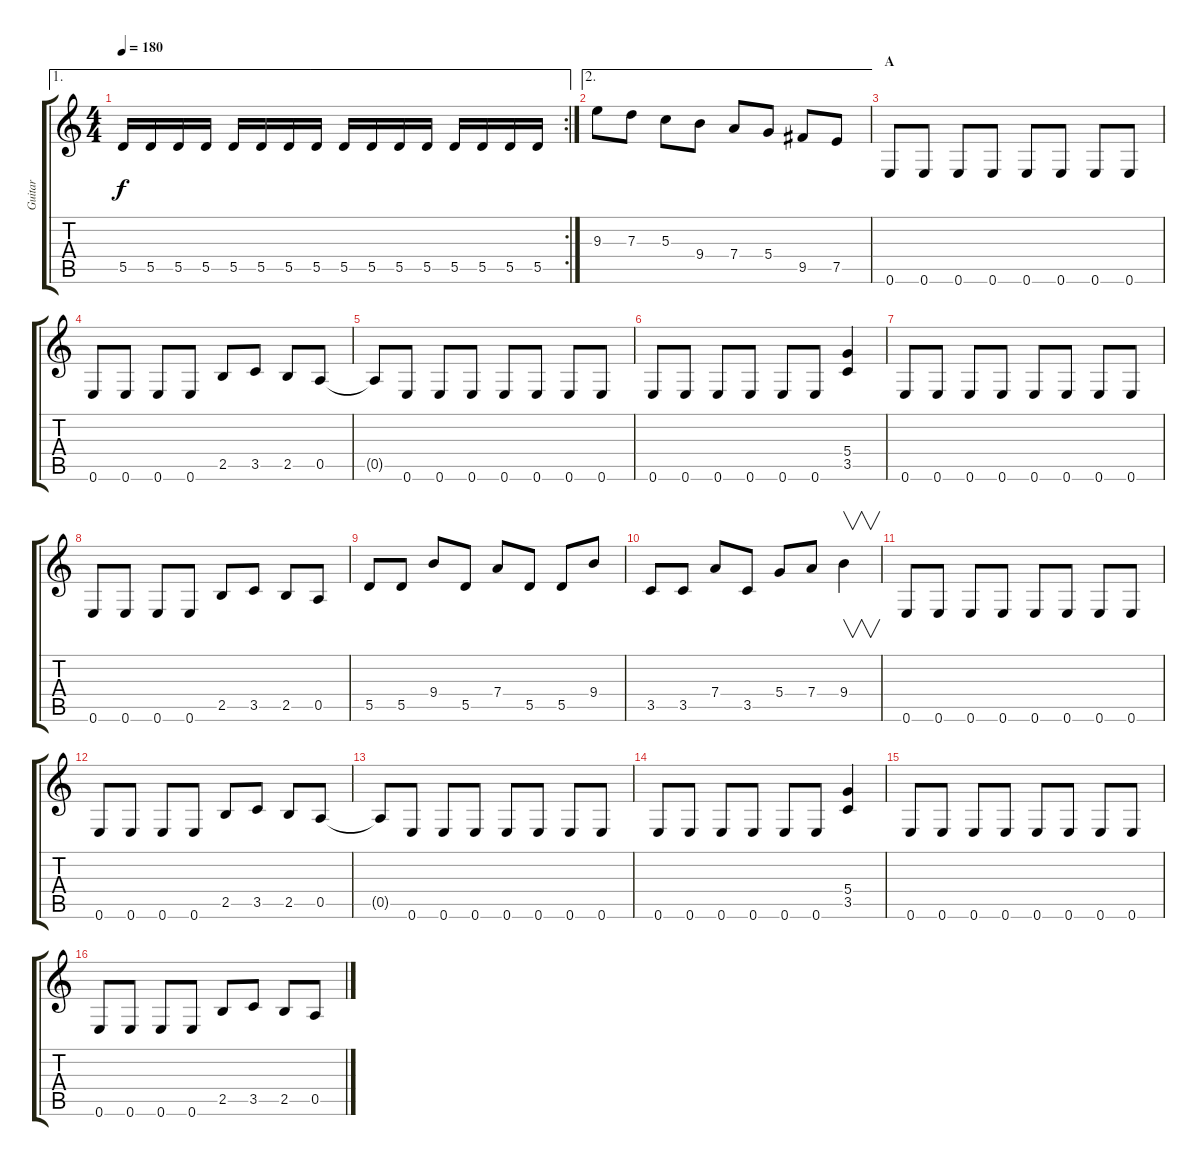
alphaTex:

\track ("Guitar" "Guitar") {instrument distortionguitar}
\staff {score tabs}
\tuning (E4 B3 G3 D3 A2 E2) {hide}
\ae 1
\rc 2
\ts (4 4)
\tempo 180
\clef g2
\ks c
5.5.16{dy f} 5.5.16 5.5.16 5.5.16 5.5.16 5.5.16 5.5.16 5.5.16 5.5.16 5.5.16 5.5.16 5.5.16 5.5.16 5.5.16 5.5.16 5.5.16 |
\ae 2
9.3.8 7.3.8 5.3.8 9.4.8 7.4.8 5.4.8 9.5.8 7.5.8 |
\section ("" "A")
0.6.8{instrument distortionguitar} 0.6.8 0.6.8 0.6.8 0.6.8 0.6.8 0.6.8 0.6.8 |
0.6.8 0.6.8 0.6.8 0.6.8 2.5.8 3.5.8 2.5.8 0.5.8 |
0.5{t}.8 0.6.8 0.6.8 0.6.8 0.6.8 0.6.8 0.6.8 0.6.8 |
0.6.8 0.6.8 0.6.8 0.6.8 0.6.8 0.6.8 (5.4 3.5).4 |
0.6.8 0.6.8 0.6.8 0.6.8 0.6.8 0.6.8 0.6.8 0.6.8 |
0.6.8 0.6.8 0.6.8 0.6.8 2.5.8 3.5.8 2.5.8 0.5.8 |
5.5.8 5.5.8 9.4.8 5.5.8 7.4.8 5.5.8 5.5.8 9.4.8 |
3.5.8 3.5.8 7.4.8 3.5.8 5.4.8 7.4.8 9.4.4{v instrument guitarharmonics} |
0.6.8{instrument distortionguitar} 0.6.8 0.6.8 0.6.8 0.6.8 0.6.8 0.6.8 0.6.8 |
0.6.8 0.6.8 0.6.8 0.6.8 2.5.8 3.5.8 2.5.8 0.5.8 |
0.5{t}.8 0.6.8 0.6.8 0.6.8 0.6.8 0.6.8 0.6.8 0.6.8 |
0.6.8 0.6.8 0.6.8 0.6.8 0.6.8 0.6.8 (5.4 3.5).4 |
0.6.8 0.6.8 0.6.8 0.6.8 0.6.8 0.6.8 0.6.8 0.6.8 |
0.6.8 0.6.8 0.6.8 0.6.8 2.5.8 3.5.8 2.5.8 0.5.8
